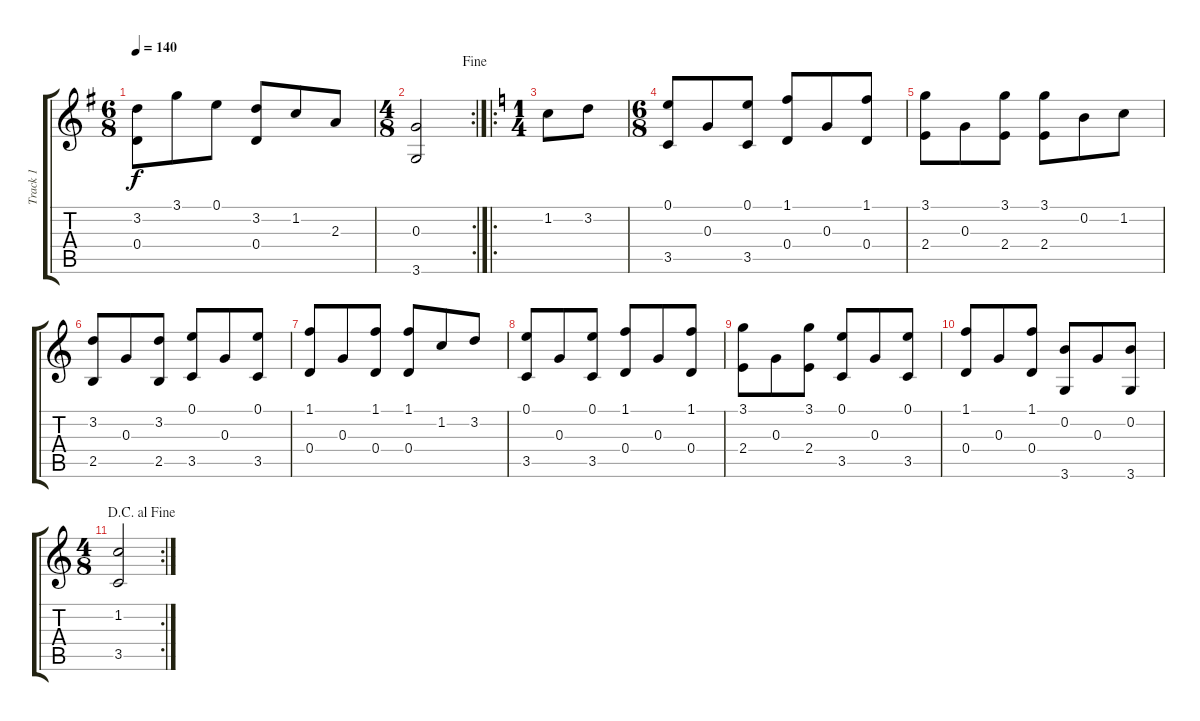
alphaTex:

\track ("Track 1" "Track 1") {instrument acousticguitarnylon}
\staff {score tabs}
\tuning (E4 B3 G3 D3 A2 E2) {hide}
\ts (6 8)
\tempo 140
\clef g2
\ks g
(3.2 0.4).8{dy f} 3.1.8 0.1.8 (3.2 0.4).8 1.2.8 2.3.8 |
\rc 2
\ts (4 8)
\jump fine
(0.3 3.6).2 |
\ro
\ts (1 4)
\ks c
1.2.8 3.2.8 |
\ts (6 8)
(0.1 3.5).8 0.3.8 (0.1 3.5).8 (1.1 0.4).8 0.3.8 (1.1 0.4).8 |
(3.1 2.4).8 0.3.8 (3.1 2.4).8 (3.1 2.4).8 0.2.8 1.2.8 |
(3.2 2.5).8 0.3.8 (3.2 2.5).8 (0.1 3.5).8 0.3.8 (0.1 3.5).8 |
(1.1 0.4).8 0.3.8 (1.1 0.4).8 (1.1 0.4).8 1.2.8 3.2.8 |
(0.1 3.5).8 0.3.8 (0.1 3.5).8 (1.1 0.4).8 0.3.8 (1.1 0.4).8 |
(3.1 2.4).8 0.3.8 (3.1 2.4).8 (0.1 3.5).8 0.3.8 (0.1 3.5).8 |
(1.1 0.4).8 0.3.8 (1.1 0.4).8 (0.2 3.6).8 0.3.8 (0.2 3.6).8 |
\rc 2
\ts (4 8)
\jump dacapoalfine
(1.2 3.5).2
